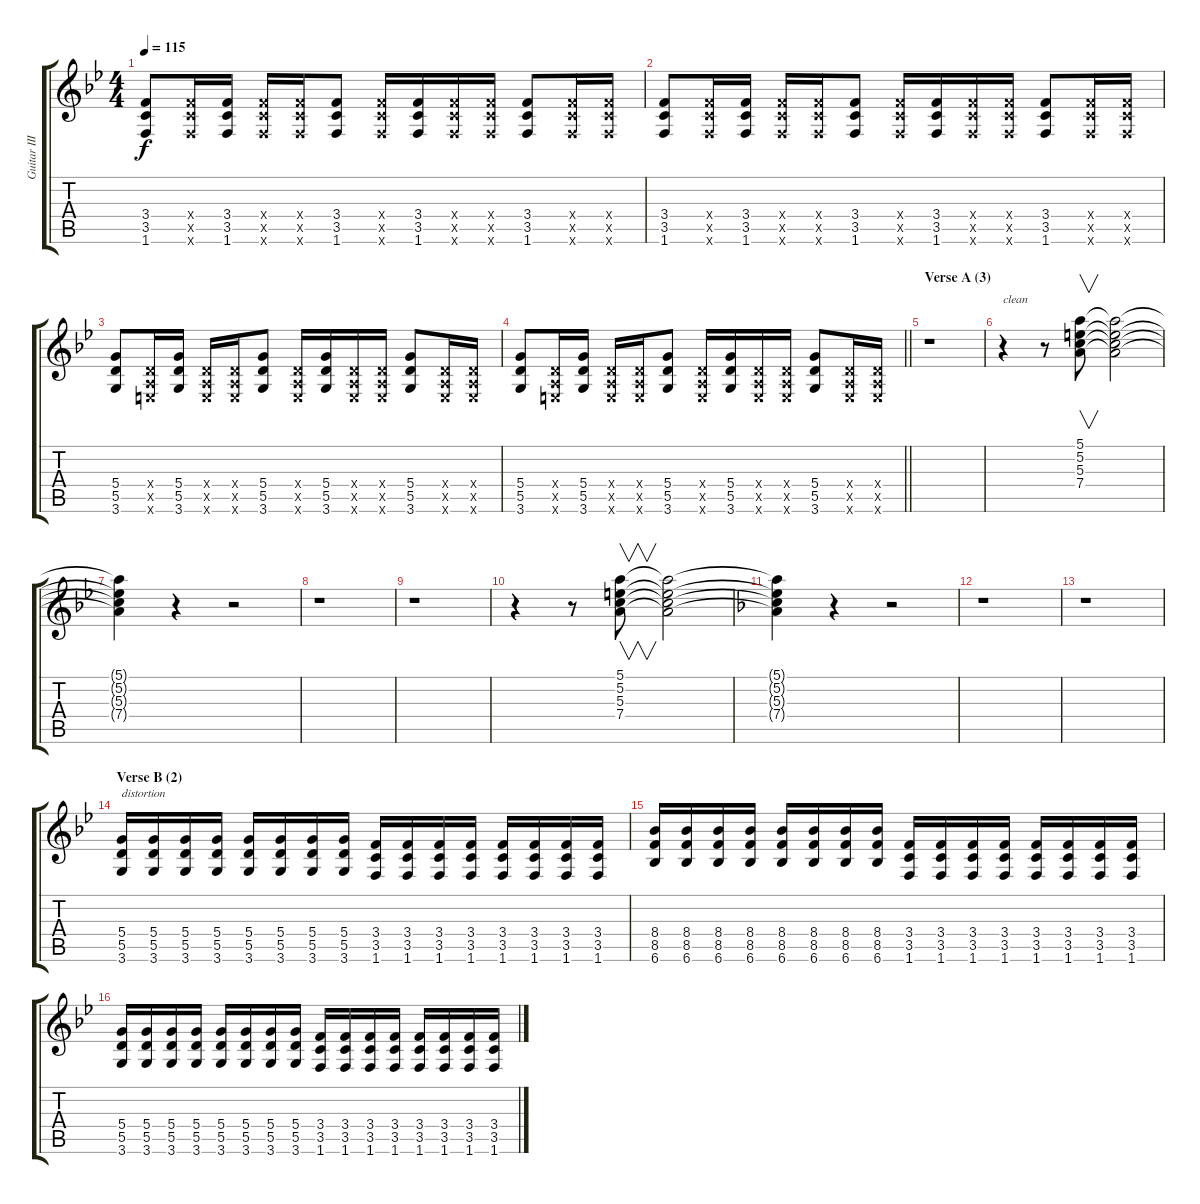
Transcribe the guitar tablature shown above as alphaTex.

\track ("Guitar III (Jun)" "Guitar III") {instrument distortionguitar}
\staff {score tabs}
\tuning (E4 B3 G3 D3 A2 E2) {hide}
\ts (4 4)
\tempo 115
\clef g2
\ks bb
(3.4 3.5 1.6).8{dy f} (3.4{x} 3.5{x} 1.6{x}).16 (3.4 3.5 1.6).16 (3.4{x} 3.5{x} 1.6{x}).16 (3.4{x} 3.5{x} 1.6{x}).16 (3.4 3.5 1.6).8 (3.4{x} 3.5{x} 1.6{x}).16 (3.4 3.5 1.6).16 (3.4{x} 3.5{x} 1.6{x}).16 (3.4{x} 3.5{x} 1.6{x}).16 (3.4 3.5 1.6).8 (3.4{x} 3.5{x} 1.6{x}).16 (3.4{x} 3.5{x} 1.6{x}).16 |
(3.4 3.5 1.6).8 (3.4{x} 3.5{x} 1.6{x}).16 (3.4 3.5 1.6).16 (3.4{x} 3.5{x} 1.6{x}).16 (3.4{x} 3.5{x} 1.6{x}).16 (3.4 3.5 1.6).8 (3.4{x} 3.5{x} 1.6{x}).16 (3.4 3.5 1.6).16 (3.4{x} 3.5{x} 1.6{x}).16 (3.4{x} 3.5{x} 1.6{x}).16 (3.4 3.5 1.6).8 (3.4{x} 3.5{x} 1.6{x}).16 (3.4{x} 3.5{x} 1.6{x}).16 |
(5.4 5.5 3.6).8 (0.4{x} 0.5{x} 0.6{x}).16 (5.4 5.5 3.6).16 (0.4{x} 0.5{x} 0.6{x}).16 (0.4{x} 0.5{x} 0.6{x}).16 (5.4 5.5 3.6).8 (0.4{x} 0.5{x} 0.6{x}).16 (5.4 5.5 3.6).16 (0.4{x} 0.5{x} 0.6{x}).16 (0.4{x} 0.5{x} 0.6{x}).16 (5.4 5.5 3.6).8 (0.4{x} 0.5{x} 0.6{x}).16 (0.4{x} 0.5{x} 0.6{x}).16 |
\barLineRight lightlight
(5.4 5.5 3.6).8 (0.4{x} 0.5{x} 0.6{x}).16 (5.4 5.5 3.6).16 (0.4{x} 0.5{x} 0.6{x}).16 (0.4{x} 0.5{x} 0.6{x}).16 (5.4 5.5 3.6).8 (0.4{x} 0.5{x} 0.6{x}).16 (5.4 5.5 3.6).16 (0.4{x} 0.5{x} 0.6{x}).16 (0.4{x} 0.5{x} 0.6{x}).16 (5.4 5.5 3.6).8 (0.4{x} 0.5{x} 0.6{x}).16 (0.4{x} 0.5{x} 0.6{x}).16 |
\section ("" "Verse A (3)")
r.1 |
r.4{txt "clean" instrument electricguitarjazz} r.8 (5.1 5.2 5.3 7.4).8{v} (5.1{t} 5.2{t} 5.3{t} 7.4{t}).2 |
(5.1{t} 5.2{t} 5.3{t} 7.4{t}).4 r.4 r.2 |
r.1 |
r.1 |
r.4 r.8 (5.1 5.2 5.3 7.4).8{v} (5.1{t} 5.2{t} 5.3{t} 7.4{t}).2 |
\ks f
(5.1{t} 5.2{t} 5.3{t} 7.4{t}).4 r.4 r.2 |
r.1 |
r.1 |
\section ("" "Verse B (2)")
\ks bb
(5.4 5.5 3.6).16{txt "distortion" instrument distortionguitar} (5.4 5.5 3.6).16 (5.4 5.5 3.6).16 (5.4 5.5 3.6).16 (5.4 5.5 3.6).16 (5.4 5.5 3.6).16 (5.4 5.5 3.6).16 (5.4 5.5 3.6).16 (3.4 3.5 1.6).16 (3.4 3.5 1.6).16 (3.4 3.5 1.6).16 (3.4 3.5 1.6).16 (3.4 3.5 1.6).16 (3.4 3.5 1.6).16 (3.4 3.5 1.6).16 (3.4 3.5 1.6).16 |
(8.4 8.5 6.6).16 (8.4 8.5 6.6).16 (8.4 8.5 6.6).16 (8.4 8.5 6.6).16 (8.4 8.5 6.6).16 (8.4 8.5 6.6).16 (8.4 8.5 6.6).16 (8.4 8.5 6.6).16 (3.4 3.5 1.6).16 (3.4 3.5 1.6).16 (3.4 3.5 1.6).16 (3.4 3.5 1.6).16 (3.4 3.5 1.6).16 (3.4 3.5 1.6).16 (3.4 3.5 1.6).16 (3.4 3.5 1.6).16 |
(5.4 5.5 3.6).16 (5.4 5.5 3.6).16 (5.4 5.5 3.6).16 (5.4 5.5 3.6).16 (5.4 5.5 3.6).16 (5.4 5.5 3.6).16 (5.4 5.5 3.6).16 (5.4 5.5 3.6).16 (3.4 3.5 1.6).16 (3.4 3.5 1.6).16 (3.4 3.5 1.6).16 (3.4 3.5 1.6).16 (3.4 3.5 1.6).16 (3.4 3.5 1.6).16 (3.4 3.5 1.6).16 (3.4 3.5 1.6).16
